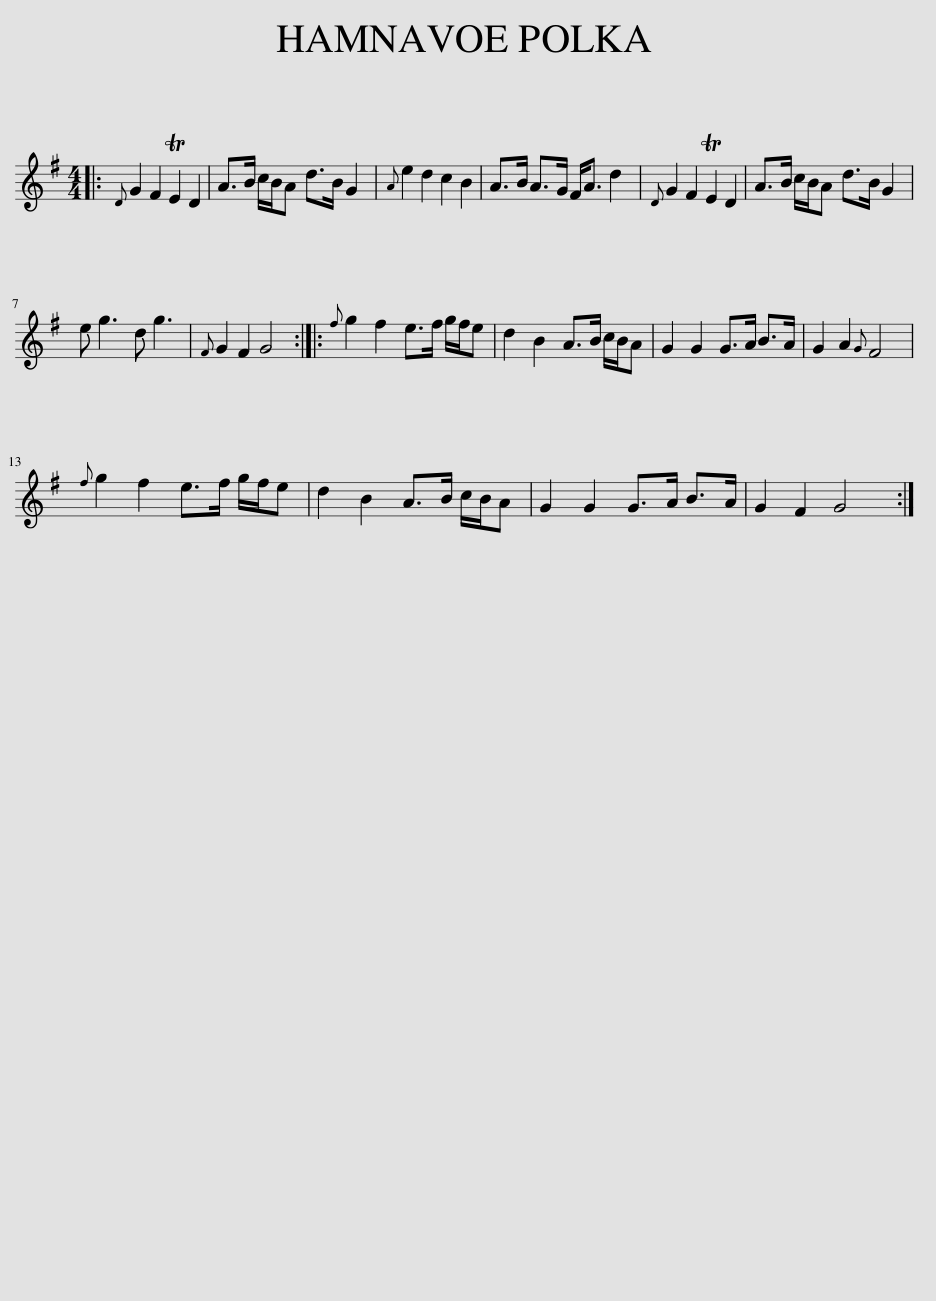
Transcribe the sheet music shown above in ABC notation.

X:1
L:1/8
M:4/4
I:linebreak $
K:G
V:1 treble
V:1
|:{D} G2 F2 TE2 D2 | A>B c/B/A d>B G2 |{A} e2 d2 c2 B2 | A>B A>G F<A d2 |{D} G2 F2 TE2 D2 | %5
 A>B c/B/A d>B G2 |$ e g3 d g3 |{F} G2 F2 G4 ::{f} g2 f2 e>f g/f/e | d2 B2 A>B c/B/A | %10
 G2 G2 G>A B>A | G2 A2{G} F4 |${f} g2 f2 e>f g/f/e | d2 B2 A>B c/B/A | G2 G2 G>A B>A | %15
 G2 F2 G4 :| %16
